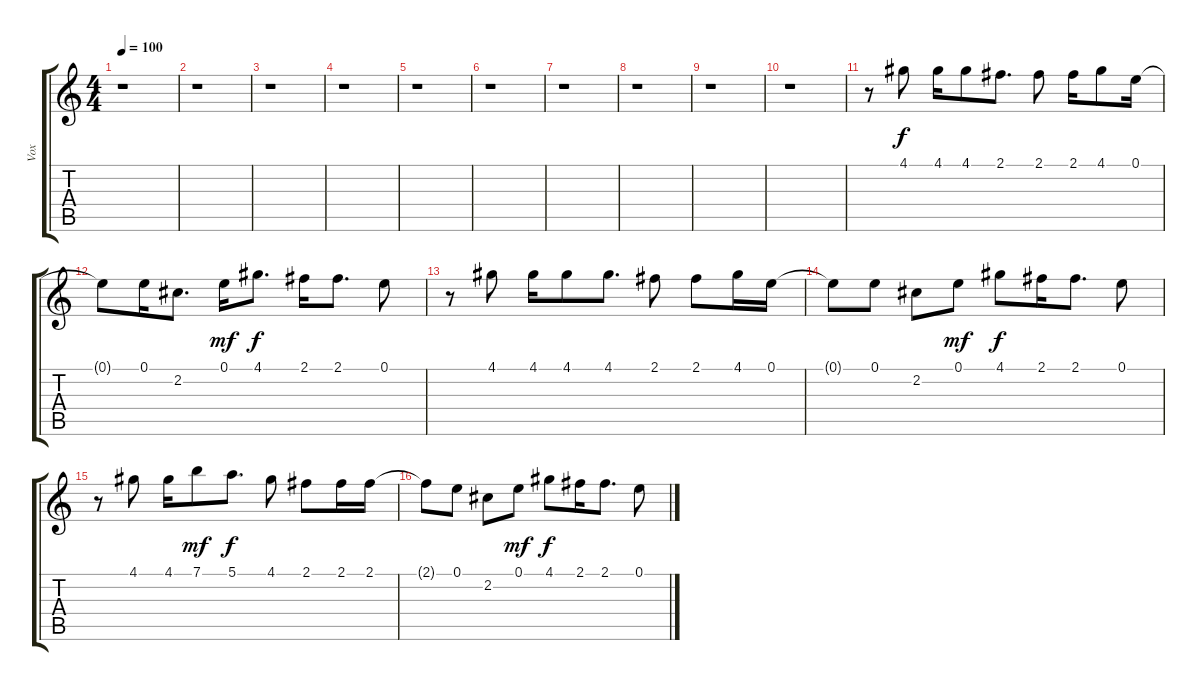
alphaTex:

\track ("Vox" "Vox") {instrument acousticguitarsteel}
\staff {score tabs}
\tuning (E4 B3 G3 D3 A2 E2) {hide}
\ts (4 4)
\tempo 100
\clef g2
\ks c
r.1{dy f} |
r.1 |
r.1 |
r.1 |
r.1 |
r.1 |
r.1 |
r.1 |
r.1 |
r.1 |
r.8 4.1.8 4.1.16 4.1.8 2.1.8{d} 2.1.8 2.1.16 4.1.8 0.1.16 |
0.1{t}.8 0.1.16 2.2.8{d} 0.1.16{dy mf} 4.1.8{d dy f} 2.1.16 2.1.8{d} 0.1.8 |
r.8 4.1.8 4.1.16 4.1.8 4.1.8{d} 2.1.8 2.1.8 4.1.16 0.1.16 |
0.1{t}.8 0.1.8 2.2.8 0.1.8{dy mf} 4.1.8{dy f} 2.1.16 2.1.8{d} 0.1.8 |
r.8 4.1.8 4.1.16 7.1.8{dy mf} 5.1.8{d dy f} 4.1.8 2.1.8 2.1.16 2.1.16 |
2.1{t}.8 0.1.8 2.2.8 0.1.8{dy mf} 4.1.8{dy f} 2.1.16 2.1.8{d} 0.1.8
